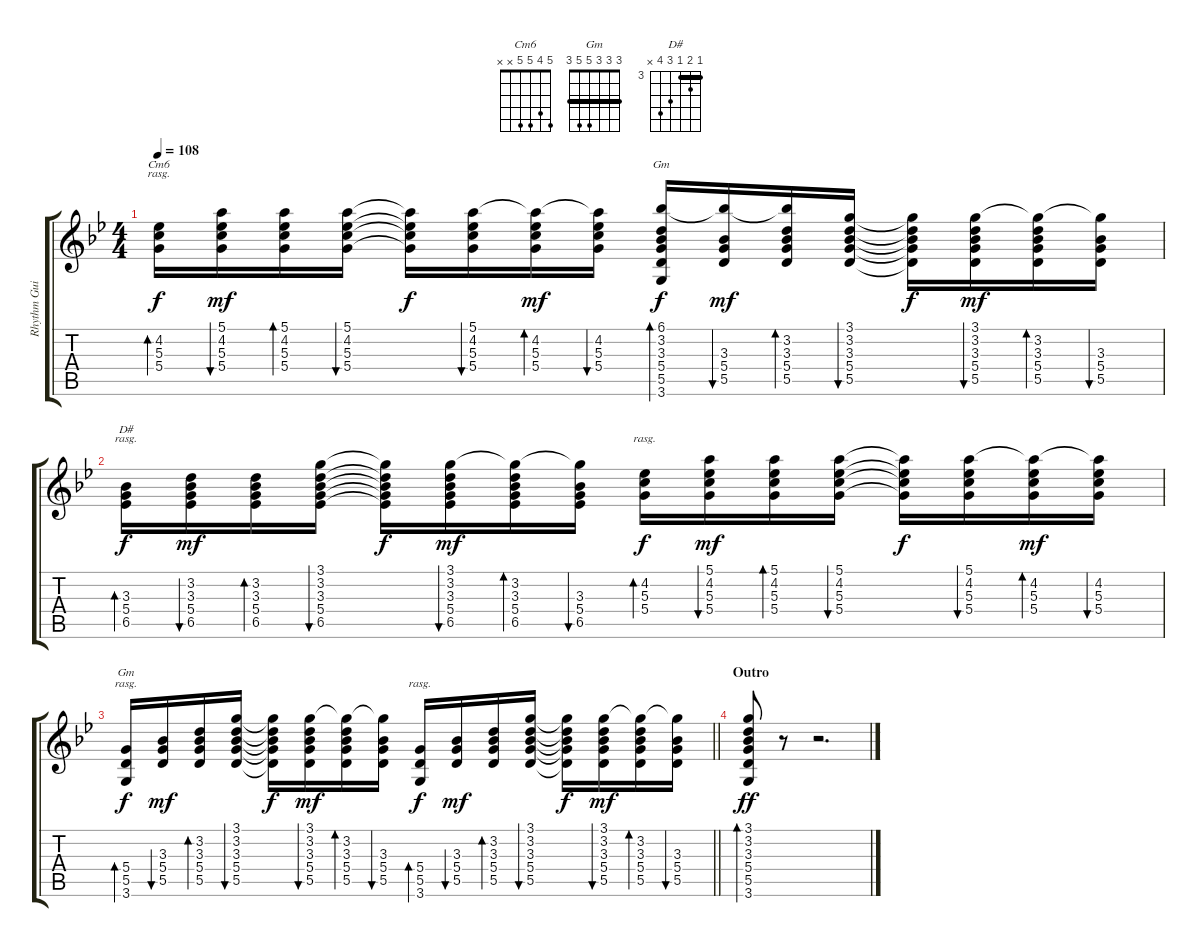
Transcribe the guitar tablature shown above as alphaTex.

\track ("Rhythm Guitar 1" "Rhythm Gui") {instrument acousticguitarnylon}
\staff {score tabs}
\tuning (E4 B3 G3 D3 A2 E2) {hide}
\chord ("Cm6" 5 4 5 5 x x)
\chord ("Gm" 6 3 3 5 5 3) {firstfret 3 barre 3}
\chord ("D#" 3 4 3 5 6 x) {firstfret 3 barre 3}
\chord ("Gm" 3 3 3 5 5 3) {barre 3}
\ts (4 4)
\tempo 108
\clef g2
\ks gminor
(4.2 5.3 5.4).16{bd 120 ch "Cm6" rasg ii dy f} (5.1 4.2 5.3 5.4).16{bu 30 dy mf} (5.1 4.2 5.3 5.4).16{bd 30} (5.1 4.2 5.3 5.4).16{bu 30} (5.1{t} 4.2{t} 5.3{t} 5.4{t}).16{dy f} (5.1 4.2 5.3 5.4).16{bu 30} (5.1{t} 4.2 5.3 5.4).16{bd 30 dy mf} (5.1{t} 4.2 5.3 5.4).16{bu 30} (6.1 3.2 3.3 5.4 5.5 3.6).16{bd 30 ch "Gm" dy f} (6.1{t} 3.3 5.4 5.5).16{bu 30 dy mf} (6.1{t} 3.2 3.3 5.4 5.5).16{bd 30} (3.1 3.2 3.3 5.4 5.5).16{bu 60} (3.1{t} 3.2{t} 3.3{t} 5.4{t} 5.5{t}).16{dy f} (3.1 3.2 3.3 5.4 5.5).16{bu 120 dy mf} (3.1{t} 3.2 3.3 5.4 5.5).16{bd 120} (3.1{t} 3.3 5.4 5.5).16{bu 120} |
(3.3 5.4 6.5).16{bd 120 ch "D#" rasg ii dy f} (3.2 3.3 5.4 6.5).16{bu 30 dy mf} (3.2 3.3 5.4 6.5).16{bd 30} (3.1 3.2 3.3 5.4 6.5).16{bu 60} (3.1{t} 3.2{t} 3.3{t} 5.4{t} 6.5{t}).16{dy f} (3.1 3.2 3.3 5.4 6.5).16{bu 120 dy mf} (3.1{t} 3.2 3.3 5.4 6.5).16{bd 120} (3.1{t} 3.3 5.4 6.5).16{bu 120} (4.2 5.3 5.4).16{bd 120 rasg ii dy f} (5.1 4.2 5.3 5.4).16{bu 30 dy mf} (5.1 4.2 5.3 5.4).16{bd 30} (5.1 4.2 5.3 5.4).16{bu 30} (5.1{t} 4.2{t} 5.3{t} 5.4{t}).16{dy f} (5.1 4.2 5.3 5.4).16{bu 30} (5.1{t} 4.2 5.3 5.4).16{bd 30 dy mf} (5.1{t} 4.2 5.3 5.4).16{bu 30} |
\barLineRight lightlight
(5.4 5.5 3.6).16{bd 120 ch "Gm" rasg ii dy f} (3.3 5.4 5.5).16{bu 30 dy mf} (3.2 3.3 5.4 5.5).16{bd 30} (3.1 3.2 3.3 5.4 5.5).16{bu 60} (3.1{t} 3.2{t} 3.3{t} 5.4{t} 5.5{t}).16{dy f} (3.1 3.2 3.3 5.4 5.5).16{bu 120 dy mf} (3.1{t} 3.2 3.3 5.4 5.5).16{bd 120} (3.1{t} 3.3 5.4 5.5).16{bu 120} (5.4 5.5 3.6).16{bd 120 rasg ii dy f} (3.3 5.4 5.5).16{bu 30 dy mf} (3.2 3.3 5.4 5.5).16{bd 30} (3.1 3.2 3.3 5.4 5.5).16{bu 60} (3.1{t} 3.2{t} 3.3{t} 5.4{t} 5.5{t}).16{dy f} (3.1 3.2 3.3 5.4 5.5).16{bu 120 dy mf} (3.1{t} 3.2 3.3 5.4 5.5).16{bd 120} (3.1{t} 3.3 5.4 5.5).16{bu 120} |
\section ("" "Outro")
(3.1 3.2 3.3 5.4 5.5 3.6).8{bd 30 dy ff} r.8 r.2{d}
